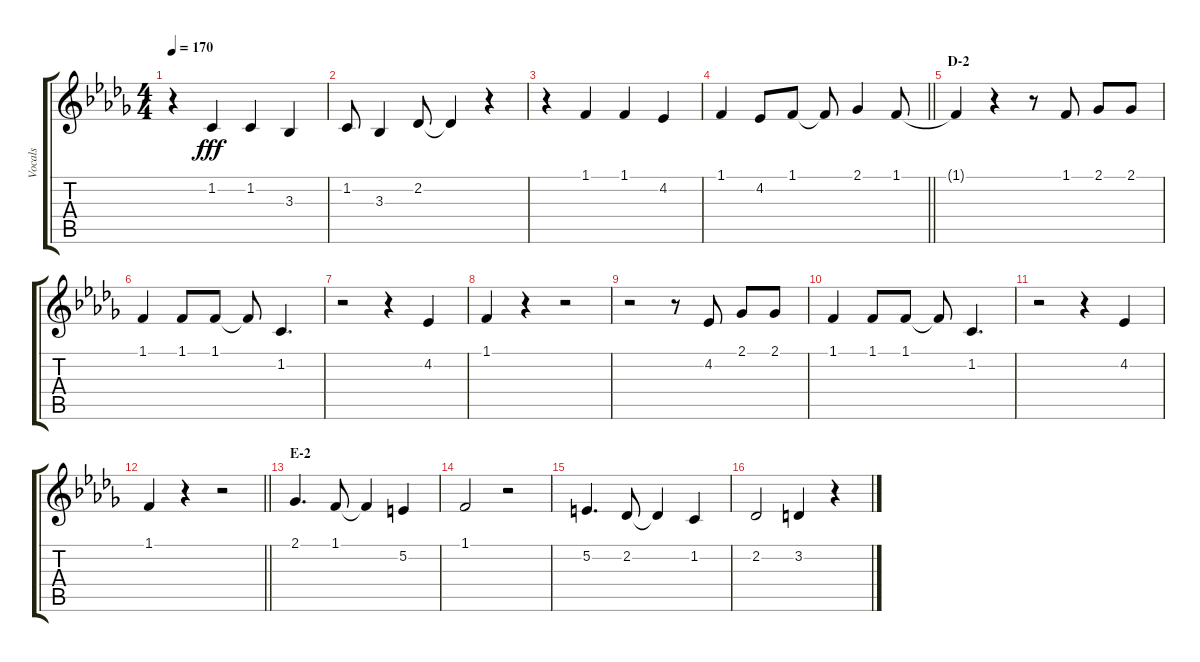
\track ("Vocals" "Vocals") {instrument voiceoohs}
\staff {score tabs}
\tuning (E4 B3 G3 D3 A2 E2) {hide}
\ts (4 4)
\tempo 170
\clef g2
\ks db
r.4{dy fff} 1.2.4 1.2.4 3.3.4 |
1.2.8 3.3.4 2.2.8 2.2{t}.4 r.4 |
r.4 1.1.4 1.1.4 4.2.4 |
\barLineRight lightlight
1.1.4 4.2.8 1.1.8 1.1{t}.8 2.1.4 1.1.8 |
\section ("" "D-2")
1.1{t}.4 r.4 r.8 1.1.8 2.1.8 2.1.8 |
1.1.4 1.1.8 1.1.8 1.1{t}.8 1.2.4{d} |
r.2 r.4 4.2.4 |
1.1.4 r.4 r.2 |
r.2 r.8 4.2.8 2.1.8 2.1.8 |
1.1.4 1.1.8 1.1.8 1.1{t}.8 1.2.4{d} |
r.2 r.4 4.2.4 |
\barLineRight lightlight
1.1.4 r.4 r.2 |
\section ("" "E-2")
2.1.4{d} 1.1.8 1.1{t}.4 5.2.4 |
1.1.2 r.2 |
5.2.4{d} 2.2.8 2.2{t}.4 1.2.4 |
2.2.2 3.2.4 r.4
